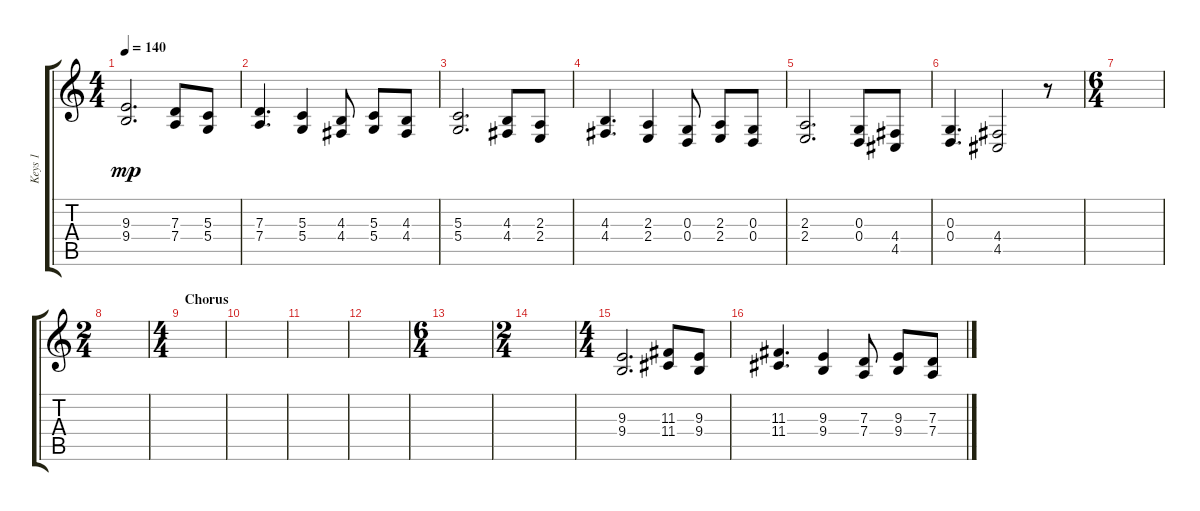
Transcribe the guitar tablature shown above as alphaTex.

\track ("Keys 1" "Keys 1") {instrument choiraahs}
\staff {score tabs}
\tuning (E4 B3 G3 D3 A2 E2) {hide}
\ts (4 4)
\tempo 140
\clef g2
\ks c
(9.3 9.4).2{d dy mp} (7.3 7.4).8 (5.3 5.4).8 |
(7.3 7.4).4{d} (5.3 5.4).4 (4.3 4.4).8 (5.3 5.4).8 (4.3 4.4).8 |
(5.3 5.4).2{d} (4.3 4.4).8 (2.3 2.4).8 |
(4.3 4.4).4{d} (2.3 2.4).4 (0.3 0.4).8 (2.3 2.4).8 (0.3 0.4).8 |
(2.3 2.4).2{d} (0.3 0.4).8 (4.4 4.5).8 |
(0.3 0.4).4{d} (4.4 4.5).2 r.8 |
\ts (6 4)
|
\ts (2 4)
|
\ts (4 4)
\section ("" "Chorus")
|
|
|
|
\ts (6 4)
|
\ts (2 4)
|
\ts (4 4)
(9.3 9.4).2{d} (11.3 11.4).8 (9.3 9.4).8 |
(11.3 11.4).4{d} (9.3 9.4).4 (7.3 7.4).8 (9.3 9.4).8 (7.3 7.4).8
